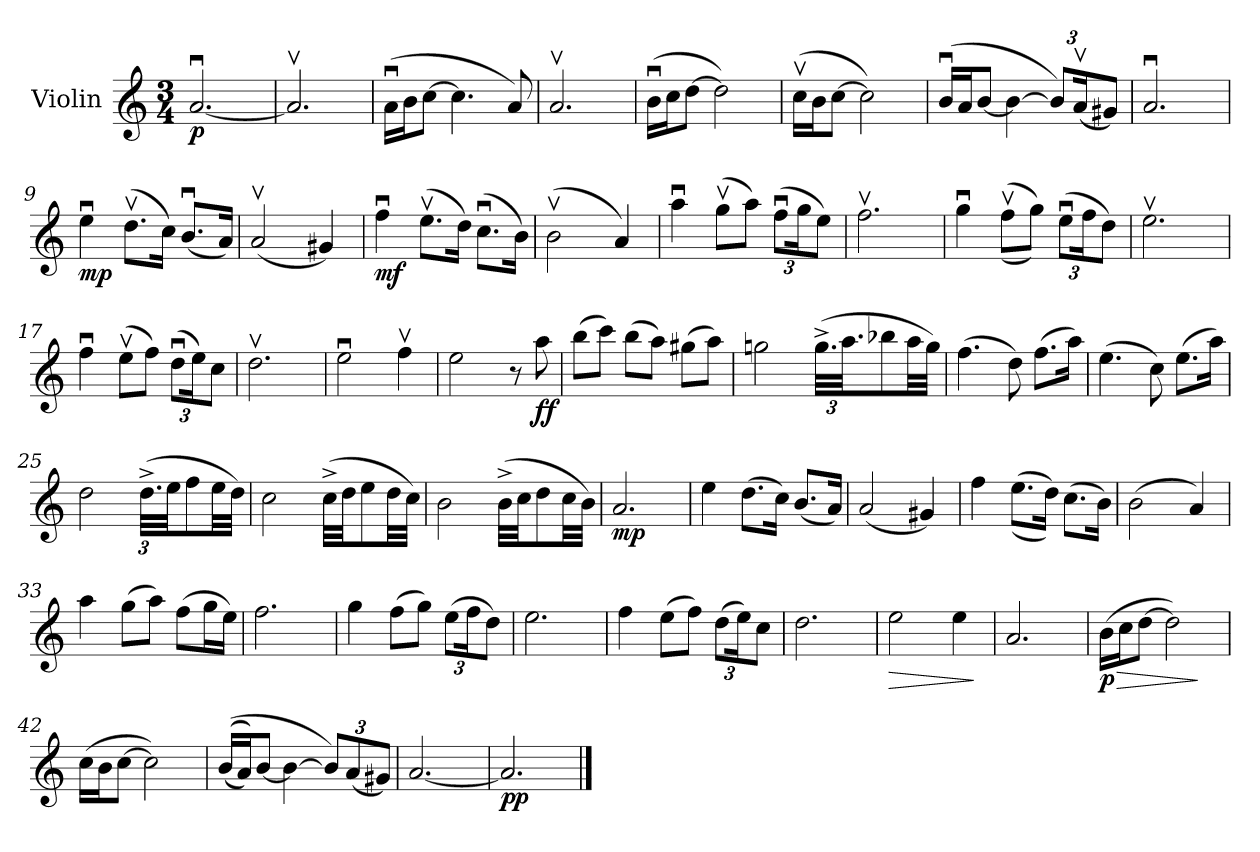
**kern	**dynam
*part1	*part1
*staff1	*staff1
*I"Violin	*
*I'Vln.	*
*clefG2	*
*k[]	*
*M3/4	*
*MM60	*
=1	=1
!	!LO:DY:b
[2.au/	p
=2	=2
2.av/]	.
=3	=3
(16au\LL	.
16b\J	.
[8cc\J	.
4.cc\]	.
8a/)	.
=4	=4
2.av/	.
=5	=5
(16bu\LL	.
16cc\J	.
[8dd\J	.
2dd\])	.
=6	=6
(16ccv\LL	.
16b\J	.
[8cc\J	.
2cc\])	.
=7	=7
(16bu/LL	.
16a/J	.
[8b/J	.
4b\_	.
*Xbrackettup	*
12b/L])	.
(24av/K	.
8g#X/J)	.
=8	=8
2.au/	.
=9	=9
!	!LO:DY:b
4eeu\	mp
(8.ddv\L	.
16cc\Jk)	.
(8.bu/L	.
16a/Jk)	.
!!LO:LB:g=z
=10	=10
(2av/	.
4g#X/)	.
=11	=11
!	!LO:DY:b
4ffu\	mf
(8.eev\L	.
16dd\Jk)	.
(8.ccu\L	.
16b\Jk)	.
=12	=12
(2bv\	.
4a/)	.
=13	=13
4aau\	.
(8ggv\L	.
8aa\J)	.
(12ffu\L	.
24gg\K	.
8ee\J)	.
=14	=14
2.ffv\	.
=15	=15
4ggu\	.
((8ffv\L	.
8gg\J))	.
(12eeu\L	.
24ff\K	.
8dd\J)	.
=16	=16
2.eev\	.
=17	=17
4ffu\	.
(8eev\L	.
8ff\J)	.
(12ddu\L	.
24ee\K)	.
8cc\J	.
=18	=18
2.ddv\	.
=19	=19
2eeu\	.
4ffv\	.
!!LO:LB:g=z
=20	=20
2ee\	.
8r	.
!	!LO:DY:b
8aa\	ff
=21	=21
(8bb\L	.
8ccc\J)	.
(8bb\L	.
8aa\J)	.
(8gg#X\L	.
8aa\J)	.
=22	=22
2ggn\	.
(48.gg^\LLL	.
48.aa\JJ	.
8bb-X\	.
32aa\LL	.
32gg\JJJ)	.
=23	=23
(4.ff\	.
8dd\)	.
(8.ff\L	.
16aa\Jk)	.
=24	=24
(4.ee\	.
8cc\)	.
(8.ee\L	.
16aa\Jk)	.
=25	=25
2dd\	.
(48.dd^\LLL	.
32ee\JJ	.
8ff\	.
32ee\LL	.
32dd\JJJ)	.
=26	=26
2cc\	.
(32cc^\LLL	.
32dd\JJ	.
8ee\	.
32dd\LL	.
32cc\JJJ)	.
!!LO:LB:g=z
=27	=27
2b\	.
(32b^\LLL	.
32cc\JJ	.
8dd\	.
32cc\LL	.
32b\JJJ)	.
=28	=28
!	!LO:DY:b
2.a/	mp
=29	=29
4ee\	.
(8.dd\L	.
16cc\Jk)	.
(8.b/L	.
16a/Jk)	.
=30	=30
(2a/	.
4g#X/)	.
=31	=31
4ff\	.
((8.ee\L	.
16dd\Jk))	.
(8.cc\L	.
16b\Jk)	.
=32	=32
(2b\	.
4a/)	.
=33	=33
4aa\	.
(8gg\L	.
8aa\J)	.
(8ff\L	.
16gg\L	.
16ee\JJ)	.
=34	=34
2.ff\	.
=35	=35
4gg\	.
(8ff\L	.
8gg\J)	.
(12ee\L	.
24ff\K	.
8dd\J)	.
!!LO:LB:g=z
=36	=36
2.ee\	.
=37	=37
4ff\	.
(8ee\L	.
8ff\J)	.
(12dd\L	.
24ee\K)	.
8cc\J	.
=38	=38
2.dd\	.
=39	=39
!	!LO:HP:b
2ee\	>
4ee\	.
.	]
=40	=40
2.a/	.
=41	=41
!	!LO:HP:b
!	!LO:DY:n=1:b
(16b\LL	> p
16cc\J	.
[8dd\J	.
2dd\])	.
.	]
=42	=42
(16cc\LL	.
16b\J	.
[8cc\J	.
2cc\])	.
=43	=43
(((16b/LL	.
16a/J))	.
[8b/J	.
4b\_	.
12b/L])	.
(12a/	.
12g#X/J)	.
=44	=44
[2.a/	.
=45	=45
!	!LO:DY:b
2.a/]	pp
==	==
*-	*-
